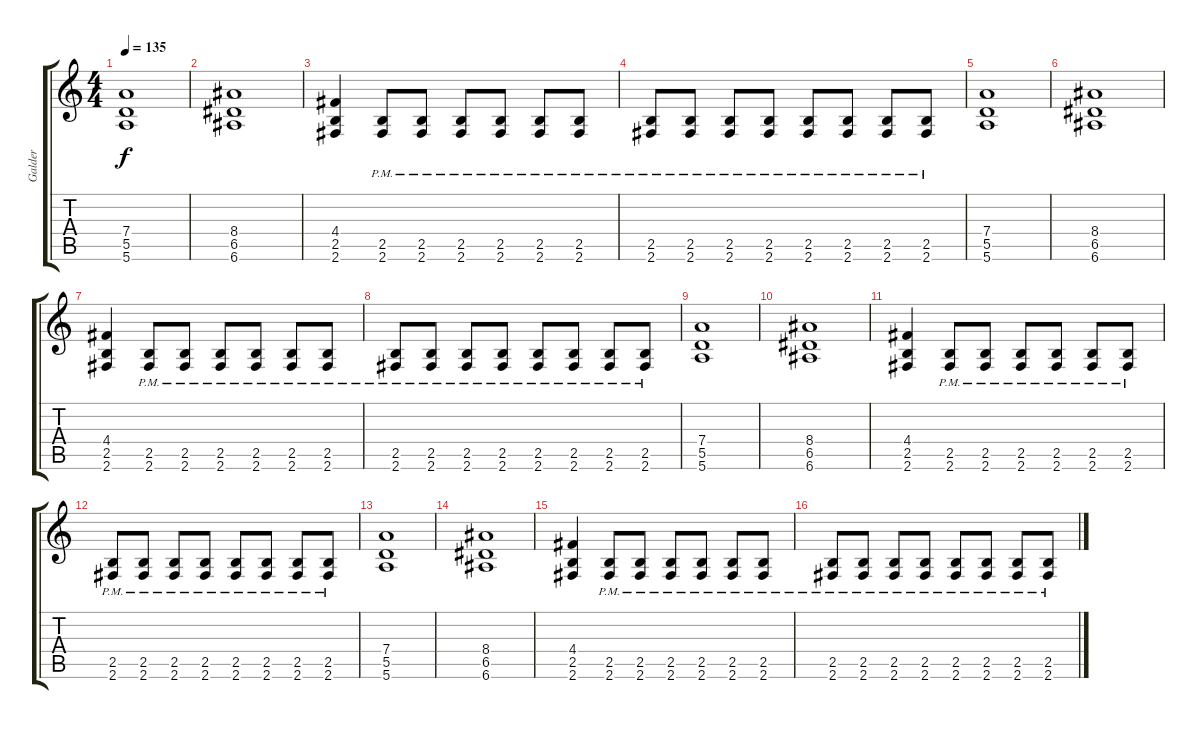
\track ("Galder" "Galder") {instrument overdrivenguitar}
\staff {score tabs}
\tuning (E4 B3 G3 D3 A2 E2) {hide}
\ts (4 4)
\tempo 135
\clef g2
\ks c
(7.4 5.5 5.6).1{dy f} |
(8.4 6.5 6.6).1 |
(4.4 2.5 2.6).4 (2.5{pm} 2.6{pm}).8 (2.5{pm} 2.6{pm}).8 (2.5{pm} 2.6{pm}).8 (2.5{pm} 2.6{pm}).8 (2.5{pm} 2.6{pm}).8 (2.5{pm} 2.6{pm}).8 |
(2.5{pm} 2.6{pm}).8 (2.5{pm} 2.6{pm}).8 (2.5{pm} 2.6{pm}).8 (2.5{pm} 2.6{pm}).8 (2.5{pm} 2.6{pm}).8 (2.5{pm} 2.6{pm}).8 (2.5{pm} 2.6{pm}).8 (2.5{pm} 2.6{pm}).8 |
(7.4 5.5 5.6).1 |
(8.4 6.5 6.6).1 |
(4.4 2.5 2.6).4 (2.5{pm} 2.6{pm}).8 (2.5{pm} 2.6{pm}).8 (2.5{pm} 2.6{pm}).8 (2.5{pm} 2.6{pm}).8 (2.5{pm} 2.6{pm}).8 (2.5{pm} 2.6{pm}).8 |
(2.5{pm} 2.6{pm}).8 (2.5{pm} 2.6{pm}).8 (2.5{pm} 2.6{pm}).8 (2.5{pm} 2.6{pm}).8 (2.5{pm} 2.6{pm}).8 (2.5{pm} 2.6{pm}).8 (2.5{pm} 2.6{pm}).8 (2.5{pm} 2.6{pm}).8 |
(7.4 5.5 5.6).1 |
(8.4 6.5 6.6).1 |
(4.4 2.5 2.6).4 (2.5{pm} 2.6{pm}).8 (2.5{pm} 2.6{pm}).8 (2.5{pm} 2.6{pm}).8 (2.5{pm} 2.6{pm}).8 (2.5{pm} 2.6{pm}).8 (2.5{pm} 2.6{pm}).8 |
(2.5{pm} 2.6{pm}).8 (2.5{pm} 2.6{pm}).8 (2.5{pm} 2.6{pm}).8 (2.5{pm} 2.6{pm}).8 (2.5{pm} 2.6{pm}).8 (2.5{pm} 2.6{pm}).8 (2.5{pm} 2.6{pm}).8 (2.5{pm} 2.6{pm}).8 |
(7.4 5.5 5.6).1 |
(8.4 6.5 6.6).1 |
(4.4 2.5 2.6).4 (2.5{pm} 2.6{pm}).8 (2.5{pm} 2.6{pm}).8 (2.5{pm} 2.6{pm}).8 (2.5{pm} 2.6{pm}).8 (2.5{pm} 2.6{pm}).8 (2.5{pm} 2.6{pm}).8 |
(2.5{pm} 2.6{pm}).8 (2.5{pm} 2.6{pm}).8 (2.5{pm} 2.6{pm}).8 (2.5{pm} 2.6{pm}).8 (2.5{pm} 2.6{pm}).8 (2.5{pm} 2.6{pm}).8 (2.5{pm} 2.6{pm}).8 (2.5{pm} 2.6{pm}).8
